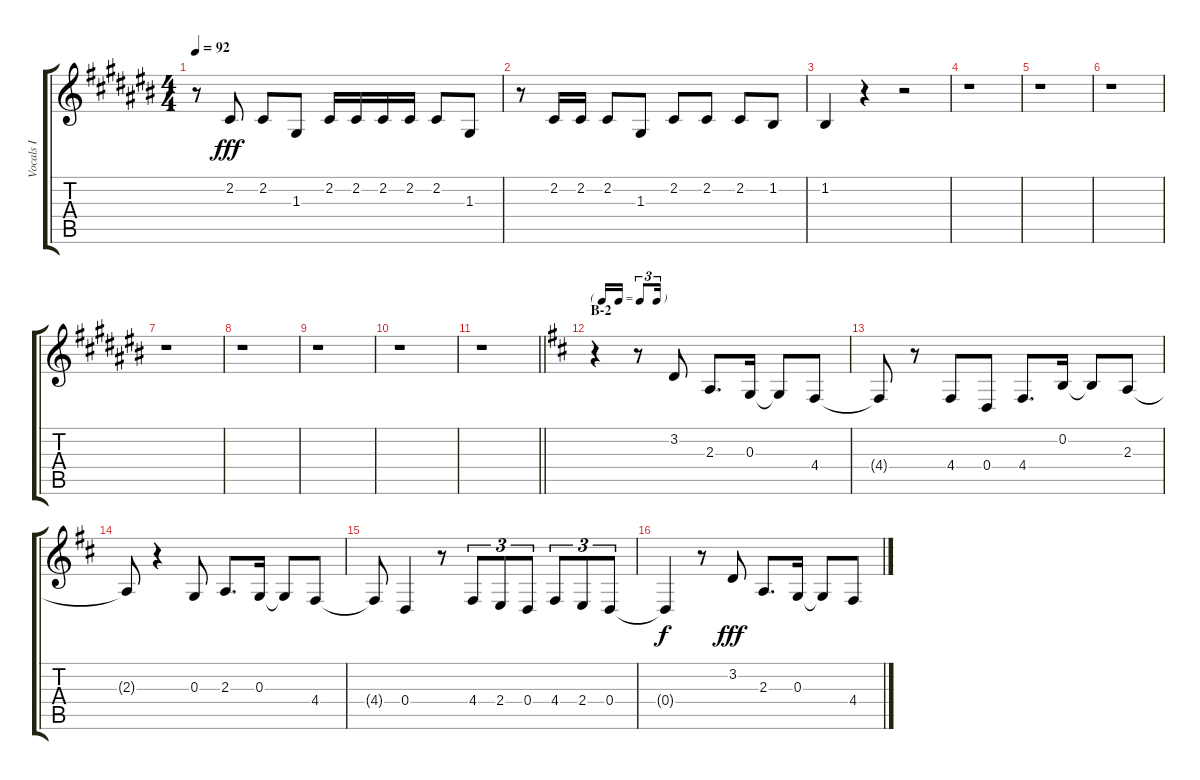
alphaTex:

\track ("Vocals I" "Vocals I") {instrument voiceoohs}
\staff {score tabs}
\tuning (E4 B3 G3 D3 A2 E2) {hide}
\ts (4 4)
\tempo 92
\clef g2
\ks c#
r.8{dy fff} 2.2.8 2.2.8 1.3.8 2.2.16 2.2.16 2.2.16 2.2.16 2.2.8 1.3.8 |
r.8 2.2.16 2.2.16 2.2.8 1.3.8 2.2.8 2.2.8 2.2.8 1.2.8 |
1.2.4 r.4 r.2 |
r.1 |
r.1 |
r.1 |
r.1 |
r.1 |
r.1 |
r.1 |
\barLineRight lightlight
r.1 |
\tf triplet16th
\section ("" "B-2")
\ks d
r.4 r.8 3.2.8 2.3.8{d} 0.3.16 0.3{t}.8 4.4.8 |
4.4{t}.8 r.8 4.4.8 0.4.8 4.4.8{d} 0.2.16 0.2{t}.8 2.3.8 |
2.3{t}.8 r.4 0.3.8 2.3.8{d} 0.3.16 0.3{t}.8 4.4.8 |
4.4{t}.8 0.4.4 r.8 4.4.8{tu (3 2)} 2.4.8{tu (3 2)} 0.4.8{tu (3 2)} 4.4.8{tu (3 2)} 2.4.8{tu (3 2)} 0.4.8{tu (3 2)} |
0.4{t}.4{dy f} r.8 3.2.8{dy fff} 2.3.8{d} 0.3.16 0.3{t}.8 4.4.8
